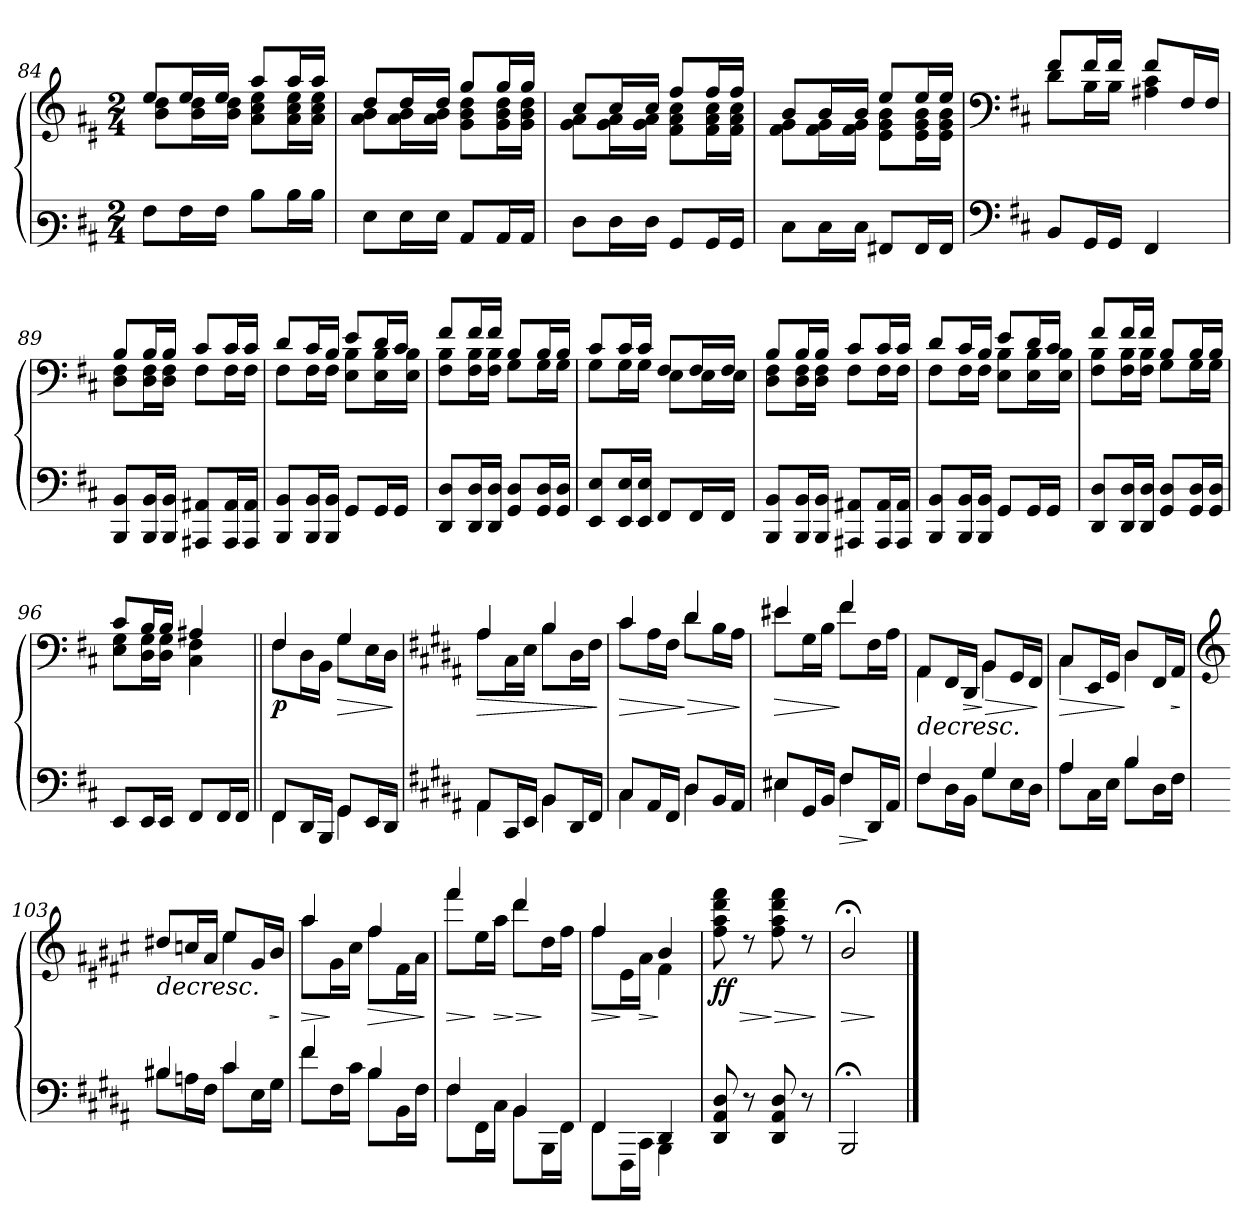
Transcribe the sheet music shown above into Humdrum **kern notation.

**kern	**kern	**dynam
*part1	*part1	*part1
*staff2	*staff1	*staff1/2
!!LO:LB:g=z
*clefF3	*clefG3	*
*k[f#c#]	*k[f#c#]	*
*M2/4	*M2/4	*
=84	=84	=84
*	*^	*
8A\L	8cc#/L	8g\ 8b\L	.
16A\L	16cc#/L	16g\ 16b\L	.
16A\JJ	16cc#/JJ	16g\ 16b\JJ	.
8d\L	8ff#/L	8f#\ 8a\ 8cc#\L	.
16d\L	16ff#/L	16f#\ 16a\ 16cc#\L	.
16d\JJ	16ff#/JJ	16f#\ 16a\ 16cc#\JJ	.
=85	=85	=85	=85
8G\L	8b/L	8f#\ 8g\L	.
16G\L	16b/L	16f#\ 16g\L	.
16G\JJ	16b/JJ	16f#\ 16g\JJ	.
8C#/L	8ee/L	8e\ 8g\ 8b\L	.
16C#/L	16ee/L	16e\ 16g\ 16b\L	.
16C#/JJ	16ee/JJ	16e\ 16g\ 16b\JJ	.
=86	=86	=86	=86
8F#\L	8a/L	8e\ 8f#\L	.
16F#\L	16a/L	16e\ 16f#\L	.
16F#\JJ	16a/JJ	16e\ 16f#\JJ	.
8BB/L	8dd/L	8d\ 8f#\ 8a\L	.
16BB/L	16dd/L	16d\ 16f#\ 16a\L	.
16BB/JJ	16dd/JJ	16d\ 16f#\ 16a\JJ	.
=87	=87	=87	=87
8E\L	8g/L	8d\ 8e\L	.
16E\L	16g/L	16d\ 16e\L	.
16E\JJ	16g/JJ	16d\ 16e\JJ	.
8AA#X/L	8cc#/L	8c#\ 8e\ 8g\L	.
16AA#/L	16cc#/L	16c#\ 16e\ 16g\L	.
16AA#/JJ	16cc#/JJ	16c#\ 16e\ 16g\JJ	.
!!LO:PB:g=z	!!
=88	=88	=88	=88
*clefF4	*clefF4	*	*
*k[f#c#]	*k[f#c#]	*	*
8BB/L	8f#/L	8d\L	.
16GG/L	16f#/L	16B\L	.
16GG/JJ	16f#/JJ	16B\JJ	.
4FF#/	8f#/L	4A#X\ 4c#\	.
.	16F#/L	.	.
.	16F#/JJ	.	.
=89	=89	=89	=89
8BBB/ 8BB/L	8B/L	8D\ 8F#\L	.
16BBB/ 16BB/L	16B/L	16D\ 16F#\L	.
16BBB/ 16BB/JJ	16B/JJ	16D\ 16F#\JJ	.
8AAA#X/ 8AA#X/L	8c#/L	8F#\L	.
16AAA#/ 16AA#/L	16c#/L	16F#\L	.
16AAA#/ 16AA#/JJ	16c#/JJ	16F#\JJ	.
=90	=90	=90	=90
8BBB/ 8BB/L	8d/L	8F#\L	.
16BBB/ 16BB/L	16c#/L	16F#\L	.
16BBB/ 16BB/JJ	16B/JJ	16F#\JJ	.
8GG/L	8e/L	8E\ 8B\L	.
16GG/L	16d/L	16E\ 16B\L	.
16GG/JJ	16c#/JJ	16E\ 16B\JJ	.
=91	=91	=91	=91
8DD/ 8D/L	8f#/L	8F#\ 8B\L	.
16DD/ 16D/L	16f#/L	16F#\ 16B\L	.
16DD/ 16D/JJ	16f#/JJ	16F#\ 16B\JJ	.
8GG/ 8D/L	8B/L	8G\L	.
16GG/ 16D/L	16B/L	16G\L	.
16GG/ 16D/JJ	16B/JJ	16G\JJ	.
=92	=92	=92	=92
8EE/ 8E/L	8c#/L	8G\L	.
16EE/ 16E/L	16c#/L	16G\L	.
16EE/ 16E/JJ	16c#/JJ	16G\JJ	.
8FF#/L	8F#/L	8E\L	.
16FF#/L	16F#/L	16E\L	.
16FF#/JJ	16F#/JJ	16E\JJ	.
!!LO:LB:g=z	!!
=93	=93	=93	=93
8BBB/ 8BB/L	8B/L	8D\ 8F#\L	.
16BBB/ 16BB/L	16B/L	16D\ 16F#\L	.
16BBB/ 16BB/JJ	16B/JJ	16D\ 16F#\JJ	.
8AAA#X/ 8AA#X/L	8c#/L	8F#\L	.
16AAA#/ 16AA#/L	16c#/L	16F#\L	.
16AAA#/ 16AA#/JJ	16c#/JJ	16F#\JJ	.
=94	=94	=94	=94
8BBB/ 8BB/L	8d/L	8F#\L	.
16BBB/ 16BB/L	16c#/L	16F#\L	.
16BBB/ 16BB/JJ	16B/JJ	16F#\JJ	.
8GG/L	8e/L	8E\ 8B\L	.
16GG/L	16d/L	16E\ 16B\L	.
16GG/JJ	16c#/JJ	16E\ 16B\JJ	.
=95	=95	=95	=95
8DD/ 8D/L	8f#/L	8F#\ 8B\L	.
16DD/ 16D/L	16f#/L	16F#\ 16B\L	.
16DD/ 16D/JJ	16f#/JJ	16F#\ 16B\JJ	.
8GG/ 8D/L	8B/L	8G\L	.
16GG/ 16D/L	16B/L	16G\L	.
16GG/ 16D/JJ	16B/JJ	16G\JJ	.
=96	=96	=96	=96
8EE/L	8c#/L	8E\ 8G\L	.
16EE/L	16B/L	16D\ 16G\L	.
16EE/JJ	16B/JJ	16D\ 16G\JJ	.
8FF#/L	4A#X/	4C#\ 4F#\	.
16FF#/L	.	.	.
16FF#/JJ	.	.	.
=97||	=97||	=97||	=97||
*^	*	*	*
!	!	!	!	!LO:DY:b
8FF#/L	4FF#\	4F#/	8F#\L	p
16DD/L	.	.	16D\L	.
16BBB/JJ	.	.	16BB\JJ	.
!	!	!	!	!LO:HP:b
8GG/L	4GG\	4G/	8G\L	>
16EE/L	.	.	16E\L	.
16DD/JJ	.	.	16D\JJ	.
*v	*v	*	*	*
*	*v	*v	*
.	.	]
!!LO:LB:g=z
=98	=98	=98
*k[f#c#g#d#a#]	*k[f#c#g#d#a#]	*
*^	*	*
!	!	!	!LO:HP:b
*	*	*^	*
8AA#/L	4AA#\	4A#/	8A#\L	>
16CC#/L	.	.	16C#\L	.
16EE/JJ	.	.	16E\JJ	.
8BB/L	4BB\	4B/	8B\L	.
16DD#/L	.	.	16D#\L	.
16FF#/JJ	.	.	16F#\JJ	.
*v	*v	*	*	*
*	*v	*v	*
.	.	]
=99	=99	=99
*^	*	*
!	!	!	!LO:HP:b
*	*	*^	*
8C#/L	4C#\	4c#/	8c#\L	>
16AA#/L	.	.	16A#\L	.
16FF#/JJ	.	.	16F#\JJ	.
!	!	!	!	!LO:HP:n=1:b
8D#/L	4D#\	4d#/	8d#\L	] >
16BB/L	.	.	16B\L	.
16AA#/JJ	.	.	16A#\JJ	.
*v	*v	*	*	*
*	*v	*v	*
.	.	]
=100	=100	=100
*^	*	*
!	!	!	!LO:HP:b
*	*	*^	*
8E#X/L	4E#X\	4e#X/	8e#X\L	>
16GG#/L	.	.	16G#\L	.
16BB/JJ	.	.	16B\JJ	.
!	!	!	!	!LO:HP:n=1:b=2
8F#/L	4F#\	4f#/	8f#\L	] > ] ]
16DD#/L	.	.	16F#\L	.
16AA#/JJ	.	.	16A#\JJ	.
=101	=101	=101	=101	=101
!	!	!	!	!LO:HP:b
4F#/	8F#\L	8AA#/L	4AA#\	>
.	16D#\L	16FF#/L	.	.
!	!	!	!	!LO:HP:b
.	16BB\JJ	16DD#/JJ	.	>
!	!	!	!	!LO:HP:n=1:b
4G#/	8G#\L	8BB/L	4BB\	] ] >
.	16E\L	16GG#/L	.	.
.	16D#\JJ	16FF#/JJ	.	.
*v	*v	*	*	*
*	*v	*v	*
.	.	]
=102	=102	=102
*^	*^	*
!	!	!	!	!LO:HP:b
!	!	!	!	!LO:HP:n=1:b
4A#/	8A#\L	8C#/L	4C#\	> >
.	16C#\L	16EE/L	.	.
.	16E\JJ	16GG#/JJ	.	.
4B/	8B\L	8D#/L	4D#\	] ]
.	16D#\L	16FF#/L	.	.
!	!	!	!	!LO:HP:b
.	16F#\JJ	16AA#/JJ	.	>
*v	*v	*	*	*
*	*v	*v	*
.	.	] ]
!!LO:LB:g=z
=103	=103	=103
*	*clefG3	*
*^	*	*
!	!	!	!LO:HP:b
*	*	*^	*
4B#X/	8B#X\L	8b#/L	4ryy	>
.	16An\L	16an/L	.	.
.	16F#\JJ	16f#/JJ	.	.
4c#/	8c#\L	8cc#/L	4cc#\	.
.	16E\L	16e/L	.	.
!	!	!	!	!LO:HP:b
.	16G#\JJ	16g#/JJ	.	>
*v	*v	*	*	*
*	*v	*v	*
.	.	] ]
=104	=104	=104
*^	*	*
!	!	!	!LO:HP:b
*	*	*^	*
!	!	!	!	!LO:HP:n=1:b
4f#/	8f#\L	4ff#/	8ff#\L	> >
.	16F#\L	.	16e\L	]
.	16c#\JJ	.	16a#\JJ	.
!	!	!	!	!LO:HP:n=1:b
4B/	8B\L	4dd#/	8dd#\L	] >
.	16BB\L	.	16d#\L	.
.	16F#\JJ	.	16f#\JJ	.
*v	*v	*	*	*
*	*v	*v	*
.	.	]
=105	=105	=105
*^	*	*
!	!	!	!LO:HP:b
*	*	*^	*
!	!	!	!	!LO:HP:n=1:b
4F#/	8F#\L	4ddd#/	8ddd#\L	> >
.	16FF#\L	.	16cc#\L	]
!	!	!	!	!LO:HP:b
.	16C#\JJ	.	16ff#\JJ	>
!	!	!	!	!LO:HP:n=1:b
4BB/	8BB\L	4bb/	8bb\L	] > ]
.	16BBB\L	.	16b\L	]
.	16FF#\JJ	.	16dd#\JJ	.
=106	=106	=106	=106	=106
!	!	!	!	!LO:HP:b
!	!	!	!	!LO:HP:n=1:b
4FF#/	8FF#\L	4dd#/	8dd#\L	> >
.	16FFF#\L	.	16c#\L	]
!	!	!	!	!LO:HP:n=1:b
.	16CC#\JJ	.	16f#\JJ	] >
4DD#/	4BBB\	4g#/	4d#\	]
=107	=107	=107	=107	=107
!	!	!	!	!LO:HP:b
!	!	!	!	!LO:DY:n=1:b
!	!	!	!	!LO:DY:n=2:b
*v	*v	*	*	*
*	*v	*v	*
8DD#/ 8AA#/ 8D#/	8dd#\ 8ff#\ 8bb\ 8ddd#\	> f f
8r	8rb	.
!	!	!LO:HP:n=1:b
8DD#/ 8AA#/ 8D#/	8dd#\ 8ff#\ 8bb\ 8ddd#\	] >
8r	8rb	.
.	.	]
=108	=108	=108
!	!	!LO:HP:b
2BBB;</	2g#;</	>
.	.	]
==	==	==
*-	*-	*-
